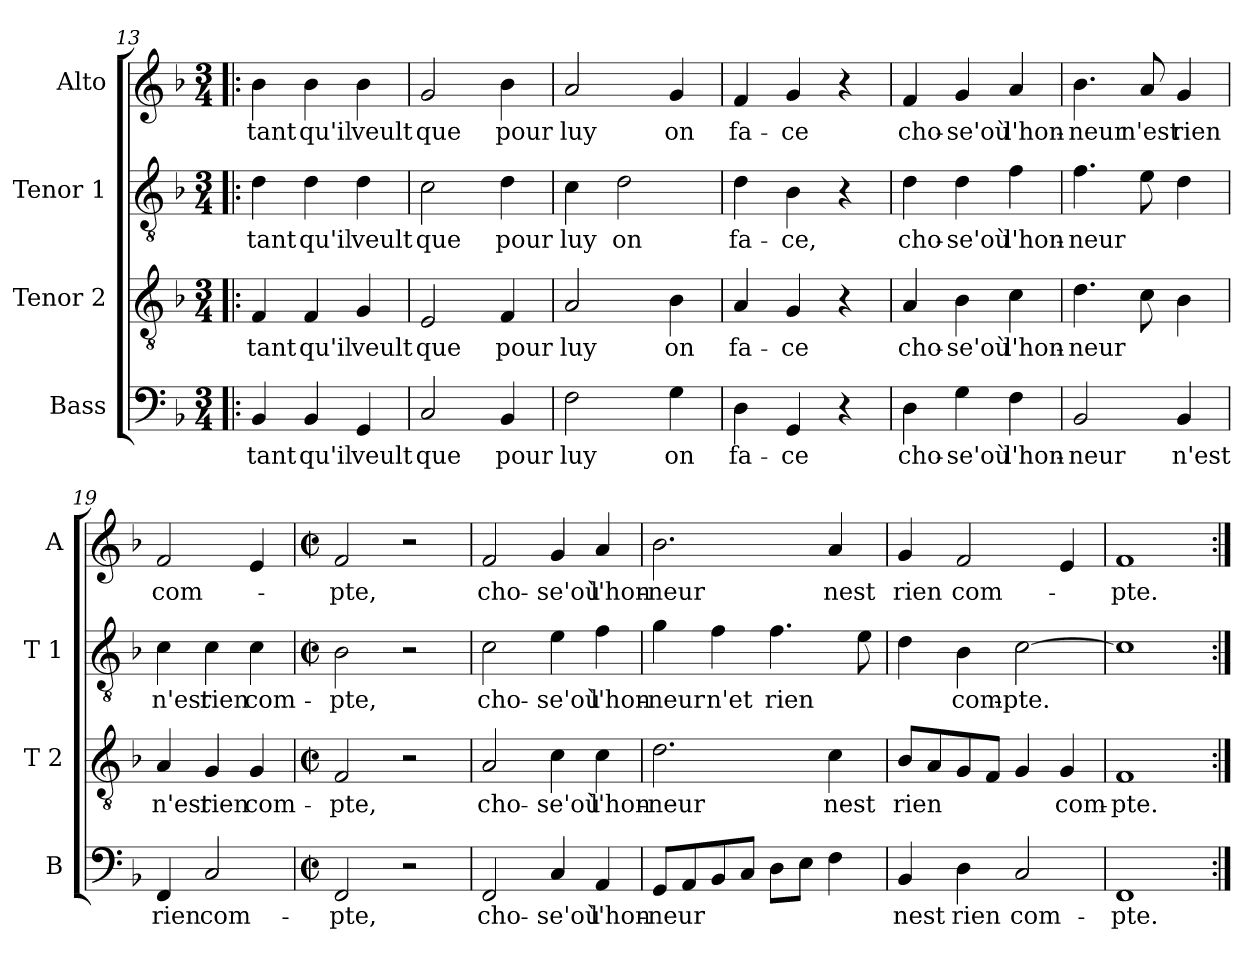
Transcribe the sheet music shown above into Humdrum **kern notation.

**kern	**text	**kern	**text	**kern	**text	**kern	**text
*part4	*part4	*part3	*part3	*part2	*part2	*part1	*part1
*staff4	*staff4	*staff3	*staff3	*staff2	*staff2	*staff1	*staff1
*I"Bass	*	*I"Tenor 2	*	*I"Tenor 1	*	*I"Alto	*
*I'B	*	*I'T 2	*	*I'T 1	*	*I'A	*
*clefF4	*	*clefGv2	*	*clefGv2	*	*clefG2	*
*k[b-]	*	*k[b-]	*	*k[b-]	*	*k[b-]	*
*F:	*	*F:	*	*F:	*	*F:	*
*M3/4	*	*M3/4	*	*M3/4	*	*M3/4	*
=13!|:	=13!|:	=13!|:	=13!|:	=13!|:	=13!|:	=13!|:	=13!|:
!	!LO:LY:b	!	!LO:LY:b	!	!LO:LY:b	!	!LO:LY:b
4BB-/	tant	4F/	tant	4d\	tant	4b-\	tant
!	!LO:LY:b	!	!LO:LY:b	!	!LO:LY:b	!	!LO:LY:b
4BB-/	qu'il	4F/	qu'il	4d\	qu'il	4b-\	qu'il
!	!LO:LY:b	!	!LO:LY:b	!	!LO:LY:b	!	!LO:LY:b
4GG/	veult	4G/	veult	4d\	veult	4b-\	veult
=14	=14	=14	=14	=14	=14	=14	=14
!	!LO:LY:b	!	!LO:LY:b	!	!LO:LY:b	!	!LO:LY:b
2C/	que	2E/	que	2c\	que	2g/	que
!	!LO:LY:b	!	!LO:LY:b	!	!LO:LY:b	!	!LO:LY:b
4BB-/	pour	4F/	pour	4d\	pour	4b-\	pour
!!LO:LB:g=z
=15	=15	=15	=15	=15	=15	=15	=15
!	!LO:LY:b	!	!LO:LY:b	!	!LO:LY:b	!	!LO:LY:b
2F\	luy	2A/	luy	4c\	luy	2a/	luy
!	!	!	!	!	!LO:LY:b	!	!
.	.	.	.	2d\	on	.	.
!	!LO:LY:b	!	!LO:LY:b	!	!	!	!LO:LY:b
4G\	on	4B-\	on	.	.	4g/	on
=16	=16	=16	=16	=16	=16	=16	=16
!	!LO:LY:b	!	!LO:LY:b	!	!LO:LY:b	!	!LO:LY:b
4D\	fa-	4A/	fa-	4d\	fa-	4f/	fa-
!	!LO:LY:b	!	!LO:LY:b	!	!LO:LY:b	!	!LO:LY:b
4GG/	-ce	4G/	-ce	4B-\	-ce,	4g/	-ce
4r	.	4r	.	4r	.	4r	.
=17	=17	=17	=17	=17	=17	=17	=17
!	!LO:LY:b	!	!LO:LY:b	!	!LO:LY:b	!	!LO:LY:b
4D\	cho-	4A/	cho-	4d\	cho-	4f/	cho-
!	!LO:LY:b	!	!LO:LY:b	!	!LO:LY:b	!	!LO:LY:b
4G\	-se'où	4B-\	-se'où	4d\	-se'où	4g/	-se'où
!	!LO:LY:b	!	!LO:LY:b	!	!LO:LY:b	!	!LO:LY:b
4F\	l'hon-	4c\	l'hon-	4f\	l'hon-	4a/	l'hon-
=18	=18	=18	=18	=18	=18	=18	=18
!	!LO:LY:b	!	!LO:LY:b	!	!LO:LY:b	!	!LO:LY:b
2BB-/	-neur	4.d\	-neur	4.f\	-neur	4.b-\	-neur
!	!	!	!	!	!	!	!LO:LY:b
.	.	8c\	.	8e\	.	8a/	n'est
!	!LO:LY:b	!	!	!	!	!	!LO:LY:b
4BB-/	n'est	4B-\	.	4d\	.	4g/	rien
=19	=19	=19	=19	=19	=19	=19	=19
!	!LO:LY:b	!	!LO:LY:b	!	!LO:LY:b	!	!LO:LY:b
4FF/	rien	4A/	n'est	4c\	n'est	2f/	com-
!	!LO:LY:b	!	!LO:LY:b	!	!LO:LY:b	!	!
2C/	com-	4G/	rien	4c\	rien	.	.
!	!	!	!LO:LY:b	!	!LO:LY:b	!	!
.	.	4G/	com-	4c\	com-	4e/	.
!!LO:LB:g=z
=20	=20	=20	=20	=20	=20	=20	=20
*M2/2	*	*M2/2	*	*M2/2	*	*M2/2	*
*met(c|)	*	*met(c|)	*	*met(c|)	*	*met(c|)	*
!	!LO:LY:b	!	!LO:LY:b	!	!LO:LY:b	!	!LO:LY:b
2FF/	-pte,	2F/	-pte,	2B-\	-pte,	2f/	-pte,
2r	.	2r	.	2r	.	2r	.
=21	=21	=21	=21	=21	=21	=21	=21
!	!LO:LY:b	!	!LO:LY:b	!	!LO:LY:b	!	!LO:LY:b
2FF/	cho-	2A/	cho-	2c\	cho-	2f/	cho-
!	!LO:LY:b	!	!LO:LY:b	!	!LO:LY:b	!	!LO:LY:b
4C/	-se'où	4c\	-se'où	4e\	-se'où	4g/	-se'où
!	!LO:LY:b	!	!LO:LY:b	!	!LO:LY:b	!	!LO:LY:b
4AA/	l'hon-	4c\	l'hon-	4f\	l'hon-	4a/	l'hon-
=22	=22	=22	=22	=22	=22	=22	=22
!	!LO:LY:b	!	!LO:LY:b	!	!LO:LY:b	!	!LO:LY:b
8GG/L	-neur	2.d\	-neur	4g\	-neur	2.b-\	-neur
8AA/	.	.	.	.	.	.	.
!	!	!	!	!	!LO:LY:b	!	!
8BB-/	.	.	.	4f\	n'et	.	.
8C/J	.	.	.	.	.	.	.
!	!	!	!	!	!LO:LY:b	!	!
8D\L	.	.	.	4.f\	rien	.	.
8E\J	.	.	.	.	.	.	.
!	!	!	!LO:LY:b	!	!	!	!LO:LY:b
4F\	.	4c\	nest	.	.	4a/	nest
.	.	.	.	8e\	.	.	.
=23	=23	=23	=23	=23	=23	=23	=23
!	!LO:LY:b	!	!LO:LY:b	!	!	!	!LO:LY:b
4BB-/	nest	8B-/L	rien	4d\	.	4g/	rien
.	.	8A/	.	.	.	.	.
!	!LO:LY:b	!	!	!	!LO:LY:b	!	!LO:LY:b
4D\	rien	8G/	.	4B-\	com-	2f/	com-
.	.	8F/J	.	.	.	.	.
!	!LO:LY:b	!	!	!	!LO:LY:b	!	!
2C/	com-	4G/	.	[2c\	-pte.	.	.
!	!	!	!LO:LY:b	!	!	!	!
.	.	4G/	com-	.	.	4e/	.
=24	=24	=24	=24	=24	=24	=24	=24
!	!LO:LY:b	!	!LO:LY:b	!	!	!	!LO:LY:b
1FF	-pte.	1F	-pte.	1c]	.	1f	-pte.
=:|!	=:|!	=:|!	=:|!	=:|!	=:|!	=:|!	=:|!
*-	*-	*-	*-	*-	*-	*-	*-
